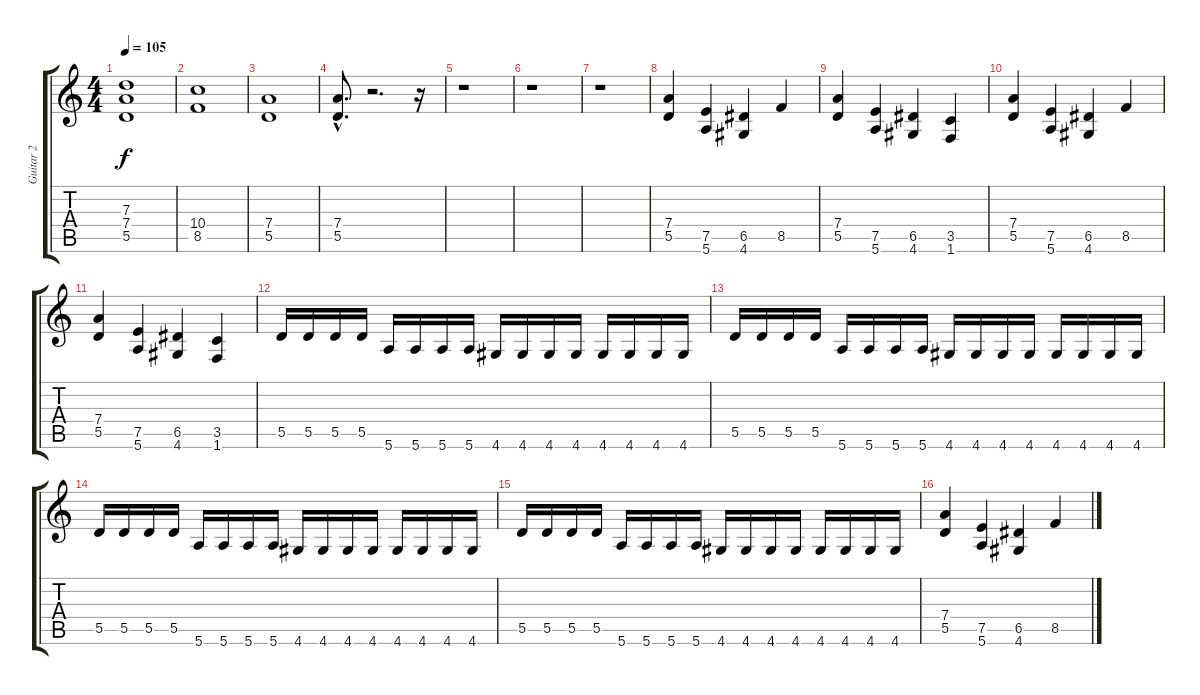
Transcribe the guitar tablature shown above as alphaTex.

\track ("Guitar 2" "Guitar 2") {instrument overdrivenguitar}
\staff {score tabs}
\tuning (E4 B3 G3 D3 A2 E2) {hide}
\ts (4 4)
\tempo 105
\clef g2
\ks c
(7.3 7.4 5.5).1{dy f} |
(10.4 8.5).1 |
(7.4 5.5).1 |
(7.4{hac} 5.5{hac}).8{d} r.2{d} r.16 |
r.1 |
r.1 |
r.1 |
(7.4 5.5).4 (7.5 5.6).4 (6.5 4.6).4 8.5.4 |
(7.4 5.5).4 (7.5 5.6).4 (6.5 4.6).4 (3.5 1.6).4 |
(7.4 5.5).4 (7.5 5.6).4 (6.5 4.6).4 8.5.4 |
(7.4 5.5).4 (7.5 5.6).4 (6.5 4.6).4 (3.5 1.6).4 |
5.5.16 5.5.16 5.5.16 5.5.16 5.6.16 5.6.16 5.6.16 5.6.16 4.6.16 4.6.16 4.6.16 4.6.16 4.6.16 4.6.16 4.6.16 4.6.16 |
5.5.16 5.5.16 5.5.16 5.5.16 5.6.16 5.6.16 5.6.16 5.6.16 4.6.16 4.6.16 4.6.16 4.6.16 4.6.16 4.6.16 4.6.16 4.6.16 |
5.5.16 5.5.16 5.5.16 5.5.16 5.6.16 5.6.16 5.6.16 5.6.16 4.6.16 4.6.16 4.6.16 4.6.16 4.6.16 4.6.16 4.6.16 4.6.16 |
5.5.16 5.5.16 5.5.16 5.5.16 5.6.16 5.6.16 5.6.16 5.6.16 4.6.16 4.6.16 4.6.16 4.6.16 4.6.16 4.6.16 4.6.16 4.6.16 |
(7.4 5.5).4 (7.5 5.6).4 (6.5 4.6).4 8.5.4
